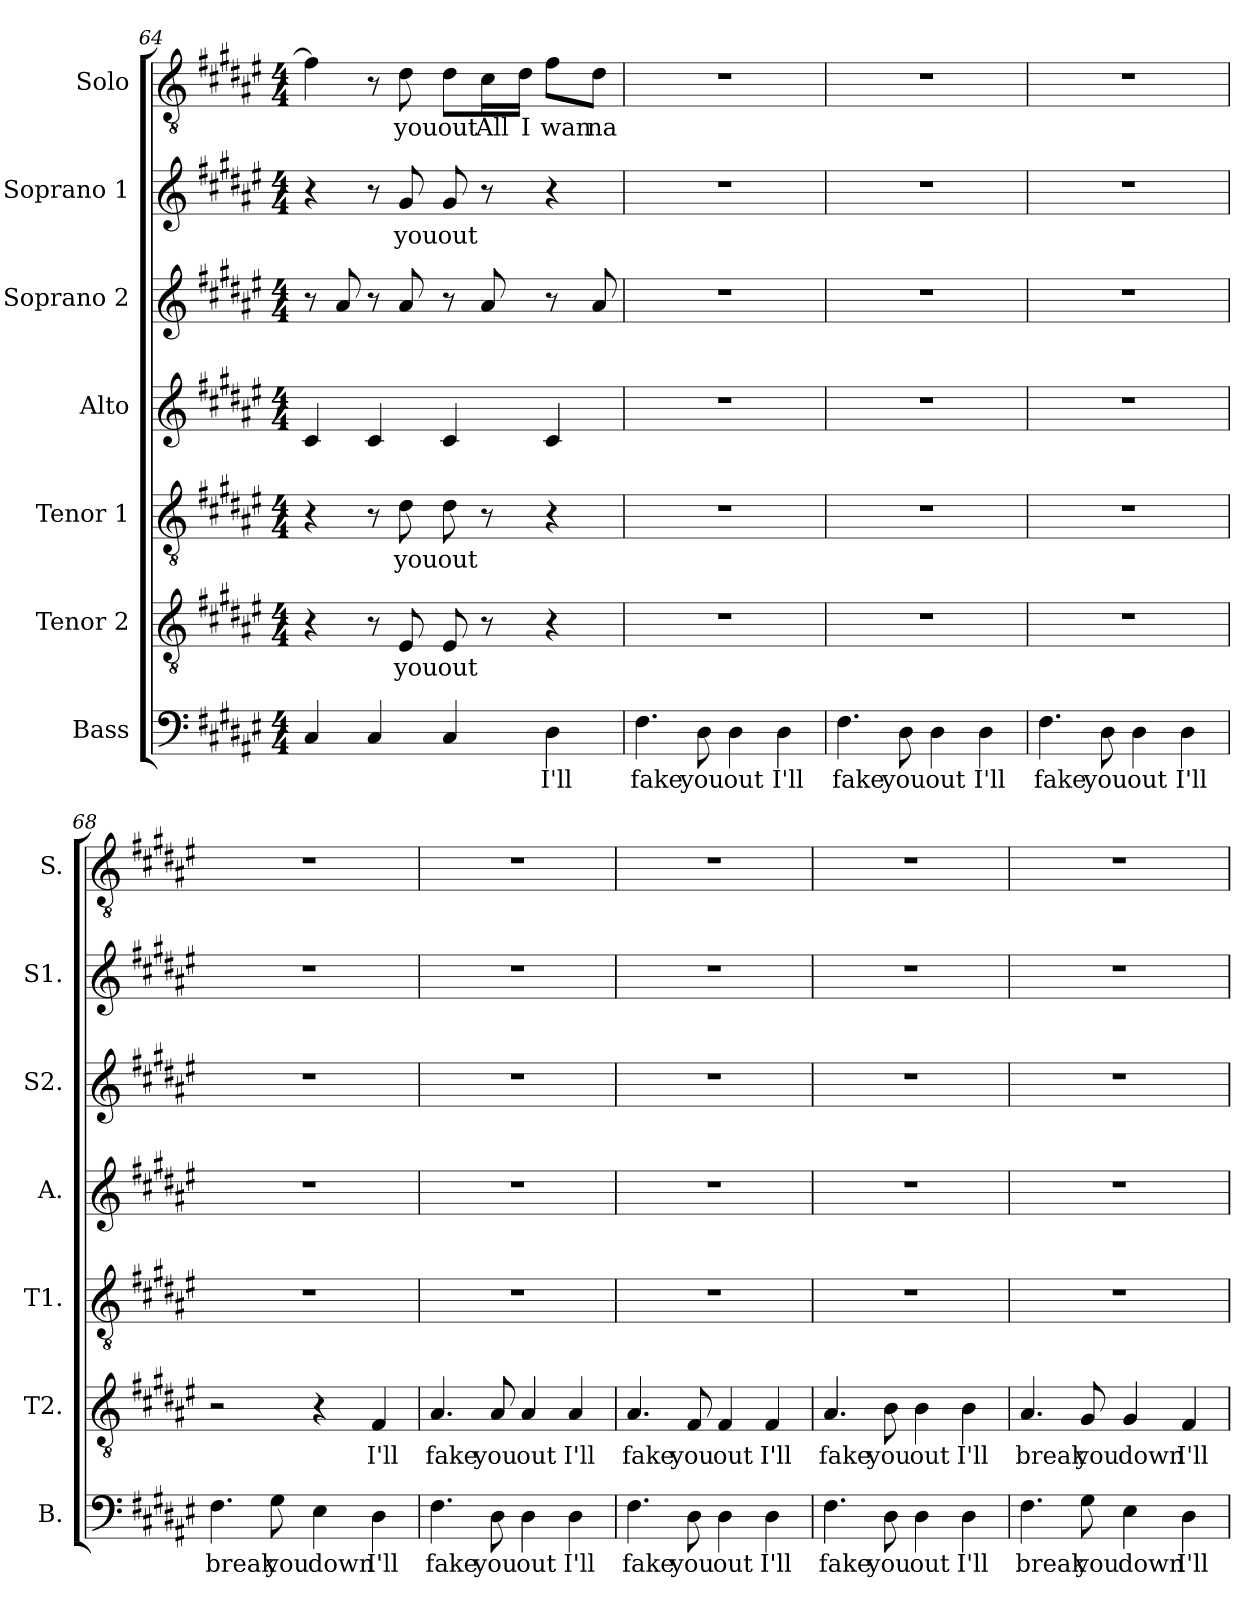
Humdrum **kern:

**kern	**text	**kern	**text	**kern	**text	**kern	**kern	**kern	**text	**kern	**text
*part7	*part7	*part6	*part6	*part5	*part5	*part4	*part3	*part2	*part2	*part1	*part1
*staff7	*staff7	*staff6	*staff6	*staff5	*staff5	*staff4	*staff3	*staff2	*staff2	*staff1	*staff1
*I"Bass	*	*I"Tenor 2	*	*I"Tenor 1	*	*I"Alto	*I"Soprano 2	*I"Soprano 1	*	*I"Solo	*
*I'B.	*	*I'T2.	*	*I'T1.	*	*I'A.	*I'S2.	*I'S1.	*	*I'S.	*
!!LO:PB:g=z
*clefF4	*	*clefGv2	*	*clefGv2	*	*clefG2	*clefG2	*clefG2	*	*clefGv2	*
*k[f#c#g#d#a#e#]	*	*k[f#c#g#d#a#e#]	*	*k[f#c#g#d#a#e#]	*	*k[f#c#g#d#a#e#]	*k[f#c#g#d#a#e#]	*k[f#c#g#d#a#e#]	*	*k[f#c#g#d#a#e#]	*
*M4/4	*	*M4/4	*	*M4/4	*	*M4/4	*M4/4	*M4/4	*	*M4/4	*
=64	=64	=64	=64	=64	=64	=64	=64	=64	=64	=64	=64
4C#/	.	4r	.	4r	.	4c#/	8r	4r	.	4f#\]	.
.	.	.	.	.	.	.	8a#/	.	.	.	.
4C#/	.	8r	.	8r	.	4c#/	8r	8r	.	8r	.
!	!	!	!LO:LY:b	!	!LO:LY:b	!	!	!	!LO:LY:b	!	!LO:LY:b
.	.	8E#/	you	8d#\	you	.	8a#/	8g#/	you	8d#\	you
!	!	!	!LO:LY:b	!	!LO:LY:b	!	!	!	!LO:LY:b	!	!LO:LY:b
4C#/	.	8E#/	out	8d#\	out	4c#/	8r	8g#/	out	8d#\L	out
!	!	!	!	!	!	!	!	!	!	!	!LO:LY:b
.	.	8r	.	8r	.	.	8a#/	8r	.	16c#\L	All
!	!	!	!	!	!	!	!	!	!	!	!LO:LY:b
.	.	.	.	.	.	.	.	.	.	16d#\JJ	I
!	!LO:LY:b	!	!	!	!	!	!	!	!	!	!LO:LY:b
4D#\	I'll	4r	.	4r	.	4c#/	8r	4r	.	8f#\L	wan
!	!	!	!	!	!	!	!	!	!	!	!LO:LY:b
.	.	.	.	.	.	.	8a#/	.	.	8d#\J	na
=65	=65	=65	=65	=65	=65	=65	=65	=65	=65	=65	=65
!	!LO:LY:b	!	!	!	!	!	!	!	!	!	!
4.F#\	fake	1r	.	1r	.	1r	1r	1r	.	1r	.
!	!LO:LY:b	!	!	!	!	!	!	!	!	!	!
8D#\	you	.	.	.	.	.	.	.	.	.	.
!	!LO:LY:b	!	!	!	!	!	!	!	!	!	!
4D#\	out	.	.	.	.	.	.	.	.	.	.
!	!LO:LY:b	!	!	!	!	!	!	!	!	!	!
4D#\	I'll	.	.	.	.	.	.	.	.	.	.
=66	=66	=66	=66	=66	=66	=66	=66	=66	=66	=66	=66
!	!LO:LY:b	!	!	!	!	!	!	!	!	!	!
4.F#\	fake	1r	.	1r	.	1r	1r	1r	.	1r	.
!	!LO:LY:b	!	!	!	!	!	!	!	!	!	!
8D#\	you	.	.	.	.	.	.	.	.	.	.
!	!LO:LY:b	!	!	!	!	!	!	!	!	!	!
4D#\	out	.	.	.	.	.	.	.	.	.	.
!	!LO:LY:b	!	!	!	!	!	!	!	!	!	!
4D#\	I'll	.	.	.	.	.	.	.	.	.	.
=67	=67	=67	=67	=67	=67	=67	=67	=67	=67	=67	=67
!	!LO:LY:b	!	!	!	!	!	!	!	!	!	!
4.F#\	fake	1r	.	1r	.	1r	1r	1r	.	1r	.
!	!LO:LY:b	!	!	!	!	!	!	!	!	!	!
8D#\	you	.	.	.	.	.	.	.	.	.	.
!	!LO:LY:b	!	!	!	!	!	!	!	!	!	!
4D#\	out	.	.	.	.	.	.	.	.	.	.
!	!LO:LY:b	!	!	!	!	!	!	!	!	!	!
4D#\	I'll	.	.	.	.	.	.	.	.	.	.
!!LO:PB:g=z
=68	=68	=68	=68	=68	=68	=68	=68	=68	=68	=68	=68
!	!LO:LY:b	!	!	!	!	!	!	!	!	!	!
4.F#\	break	2r	.	1r	.	1r	1r	1r	.	1r	.
!	!LO:LY:b	!	!	!	!	!	!	!	!	!	!
8G#\	you	.	.	.	.	.	.	.	.	.	.
!	!LO:LY:b	!	!	!	!	!	!	!	!	!	!
4E#\	down	4r	.	.	.	.	.	.	.	.	.
!	!LO:LY:b	!	!LO:LY:b	!	!	!	!	!	!	!	!
4D#\	I'll	4F#/	I'll	.	.	.	.	.	.	.	.
=69	=69	=69	=69	=69	=69	=69	=69	=69	=69	=69	=69
!	!LO:LY:b	!	!LO:LY:b	!	!	!	!	!	!	!	!
4.F#\	fake	4.A#/	fake	1r	.	1r	1r	1r	.	1r	.
!	!LO:LY:b	!	!LO:LY:b	!	!	!	!	!	!	!	!
8D#\	you	8A#/	you	.	.	.	.	.	.	.	.
!	!LO:LY:b	!	!LO:LY:b	!	!	!	!	!	!	!	!
4D#\	out	4A#/	out	.	.	.	.	.	.	.	.
!	!LO:LY:b	!	!LO:LY:b	!	!	!	!	!	!	!	!
4D#\	I'll	4A#/	I'll	.	.	.	.	.	.	.	.
=70	=70	=70	=70	=70	=70	=70	=70	=70	=70	=70	=70
!	!LO:LY:b	!	!LO:LY:b	!	!	!	!	!	!	!	!
4.F#\	fake	4.A#/	fake	1r	.	1r	1r	1r	.	1r	.
!	!LO:LY:b	!	!LO:LY:b	!	!	!	!	!	!	!	!
8D#\	you	8F#/	you	.	.	.	.	.	.	.	.
!	!LO:LY:b	!	!LO:LY:b	!	!	!	!	!	!	!	!
4D#\	out	4F#/	out	.	.	.	.	.	.	.	.
!	!LO:LY:b	!	!LO:LY:b	!	!	!	!	!	!	!	!
4D#\	I'll	4F#/	I'll	.	.	.	.	.	.	.	.
=71	=71	=71	=71	=71	=71	=71	=71	=71	=71	=71	=71
!	!LO:LY:b	!	!LO:LY:b	!	!	!	!	!	!	!	!
4.F#\	fake	4.A#/	fake	1r	.	1r	1r	1r	.	1r	.
!	!LO:LY:b	!	!LO:LY:b	!	!	!	!	!	!	!	!
8D#\	you	8B\	you	.	.	.	.	.	.	.	.
!	!LO:LY:b	!	!LO:LY:b	!	!	!	!	!	!	!	!
4D#\	out	4B\	out	.	.	.	.	.	.	.	.
!	!LO:LY:b	!	!LO:LY:b	!	!	!	!	!	!	!	!
4D#\	I'll	4B\	I'll	.	.	.	.	.	.	.	.
=72	=72	=72	=72	=72	=72	=72	=72	=72	=72	=72	=72
!	!LO:LY:b	!	!LO:LY:b	!	!	!	!	!	!	!	!
4.F#\	break	4.A#/	break	1r	.	1r	1r	1r	.	1r	.
!	!LO:LY:b	!	!LO:LY:b	!	!	!	!	!	!	!	!
8G#\	you	8G#/	you	.	.	.	.	.	.	.	.
!	!LO:LY:b	!	!LO:LY:b	!	!	!	!	!	!	!	!
4E#\	down	4G#/	down	.	.	.	.	.	.	.	.
!	!LO:LY:b	!	!LO:LY:b	!	!	!	!	!	!	!	!
4D#\	I'll	4F#/	I'll	.	.	.	.	.	.	.	.
=	=	=	=	=	=	=	=	=	=	=	=
*-	*-	*-	*-	*-	*-	*-	*-	*-	*-	*-	*-
